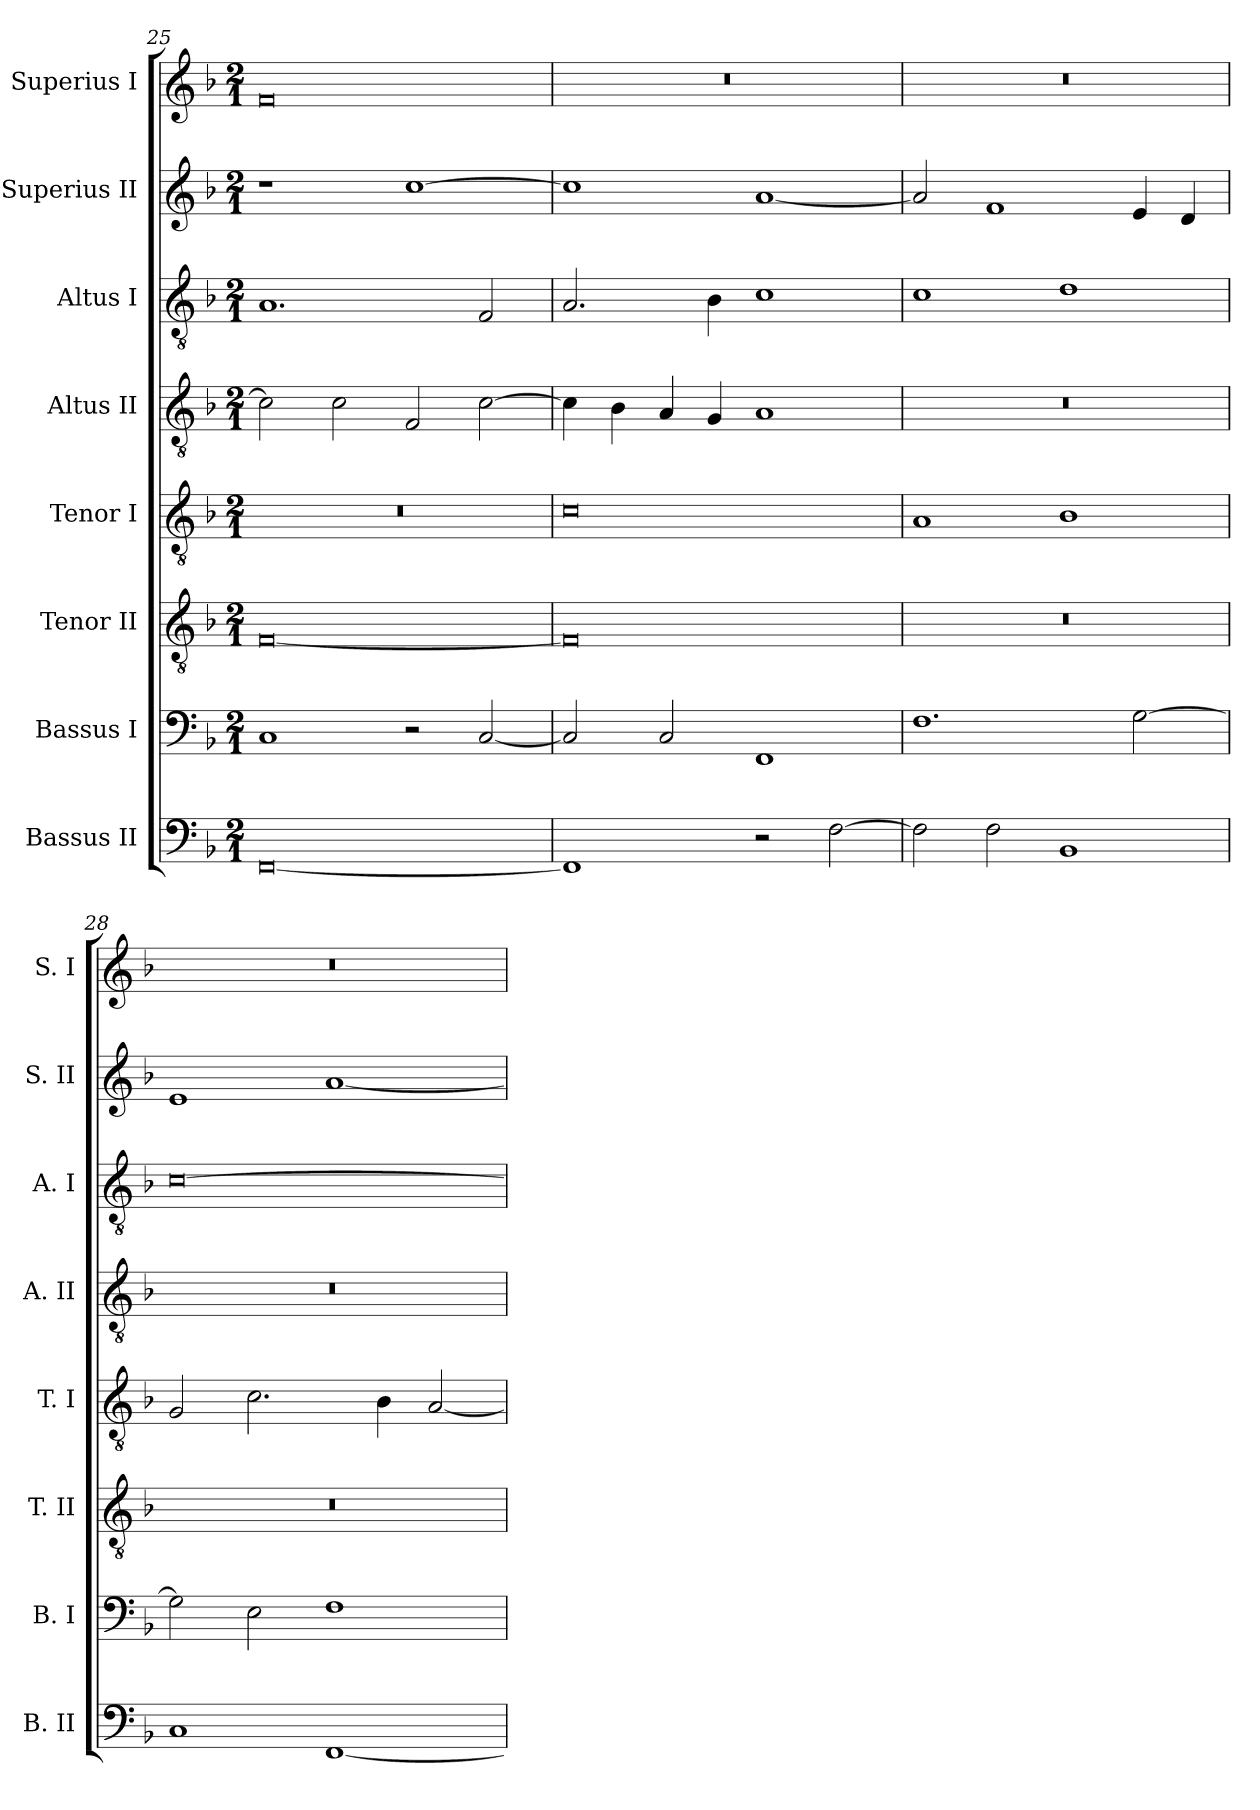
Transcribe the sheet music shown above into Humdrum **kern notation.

**kern	**kern	**kern	**kern	**kern	**kern	**kern	**kern
*part8	*part7	*part6	*part5	*part4	*part3	*part2	*part1
*staff8	*staff7	*staff6	*staff5	*staff4	*staff3	*staff2	*staff1
*I"Bassus II	*I"Bassus I	*I"Tenor II	*I"Tenor I	*I"Altus II	*I"Altus I	*I"Superius II	*I"Superius I
*I'B. II	*I'B. I	*I'T. II	*I'T. I	*I'A. II	*I'A. I	*I'S. II	*I'S. I
*clefF4	*clefF4	*clefGv2	*clefGv2	*clefGv2	*clefGv2	*clefG2	*clefG2
*k[b-]	*k[b-]	*k[b-]	*k[b-]	*k[b-]	*k[b-]	*k[b-]	*k[b-]
*F:	*F:	*F:	*F:	*F:	*F:	*F:	*F:
*M2/1	*M2/1	*M2/1	*M2/1	*M2/1	*M2/1	*M2/1	*M2/1
=25	=25	=25	=25	=25	=25	=25	=25
[0FF	1C	[0F	0r	2c]	1.A	1r	0f
.	.	.	.	2c	.	.	.
.	2r	.	.	2F	.	[1cc	.
.	[2C	.	.	[2c	2F	.	.
=26	=26	=26	=26	=26	=26	=26	=26
1FF]	2C]	0F]	0c	4c]	2.A	1cc]	0r
.	.	.	.	4B-	.	.	.
.	2C	.	.	4A	.	.	.
.	.	.	.	4G	4B-	.	.
2r	1FF	.	.	1A	1c	[1a	.
[2F	.	.	.	.	.	.	.
=27	=27	=27	=27	=27	=27	=27	=27
2F]	1.F	0r	1A	0r	1c	2a]	0r
2F	.	.	.	.	.	1f	.
1BB-	.	.	1B-	.	1d	.	.
.	[2G	.	.	.	.	4e	.
.	.	.	.	.	.	4d	.
=28	=28	=28	=28	=28	=28	=28	=28
1C	2G]	0r	2G	0r	[0c	1e	0r
.	2E	.	2.c	.	.	.	.
[1FF	1F	.	.	.	.	[1a	.
.	.	.	4B-	.	.	.	.
.	.	.	[2A	.	.	.	.
=	=	=	=	=	=	=	=
*-	*-	*-	*-	*-	*-	*-	*-
